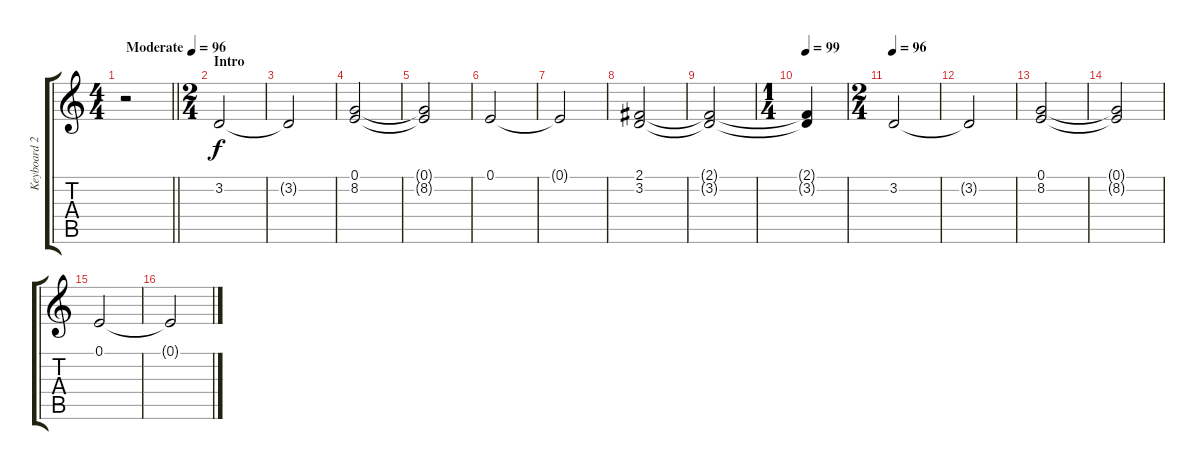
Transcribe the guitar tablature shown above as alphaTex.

\track ("Keyboard 2" "Keyboard 2") {instrument seashore}
\staff {score tabs}
\tuning (E4 B3 G3 D3 A2 E2) {hide}
\ts (4 4)
\tempo (96 "Moderate")
\clef g2
\barLineRight lightlight
\ks c
r.2{dy f instrument seashore} |
\ts (2 4)
\section ("" "Intro")
3.2.2 |
3.2{t}.2 |
(0.1 8.2).2 |
(0.1{t} 8.2{t}).2 |
0.1.2 |
0.1{t}.2 |
(2.1 3.2).2 |
(2.1{t} 3.2{t}).2 |
\ts (1 4)
\tempo 99
(2.1{t} 3.2{t}).4 |
\ts (2 4)
\tempo 96
3.2.2 |
3.2{t}.2 |
(0.1 8.2).2 |
(0.1{t} 8.2{t}).2 |
0.1.2 |
0.1{t}.2
